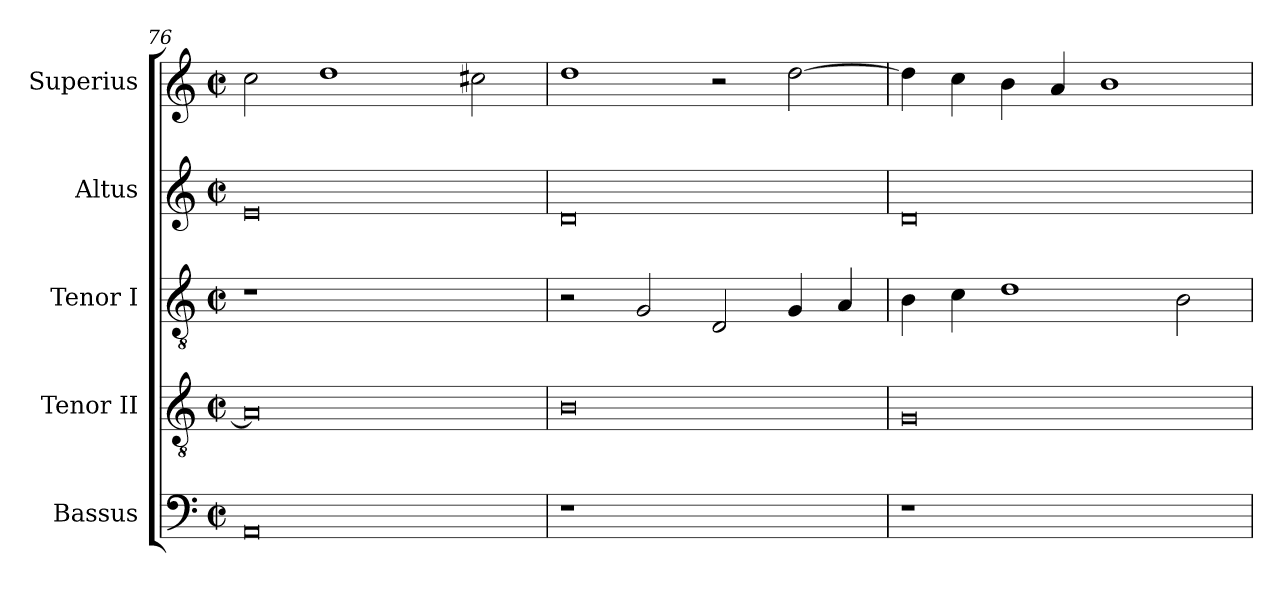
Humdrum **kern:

**kern	**kern	**kern	**kern	**kern
*part5	*part4	*part3	*part2	*part1
*staff5	*staff4	*staff3	*staff2	*staff1
*I"Bassus	*I"Tenor II	*I"Tenor I	*I"Altus	*I"Superius
*I'B.	*	*	*	*I'S.
!!LO:LB:g=z
*clefF4	*clefGv2	*clefGv2	*clefG2	*clefG2
*	*ITrd7c12	*ITrd7c12	*	*
*k[]	*k[]	*k[]	*k[]	*k[]
*C:	*C:	*C:	*C:	*C:
*M2/2	*M2/2	*M2/2	*M2/2	*M2/2
*met(c|)	*met(c|)	*met(c|)	*met(c|)	*met(c|)
=76	=76	=76	=76	=76
!	!	!LO:N:vis=1	!	!
0AAi	0AAi]	1r	0ei	2cci\
.	.	.	.	1ddi
.	.	1ryy	.	.
.	.	.	.	2cc#Xi\
=77	=77	=77	=77	=77
!LO:N:vis=1	!	!	!	!
1r	0BBi	2r	0di	1ddi
.	.	2GGi/	.	.
1ryy	.	2DDi/	.	2r
.	.	4GGi/	.	[>2ddi\
.	.	4AAi/	.	.
=78	=78	=78	=78	=78
!LO:N:vis=1	!	!	!	!
1r	0GGi	4BBi\	0di	4ddi\]
.	.	4Ci\	.	4cci\
.	.	1Di	.	4bi\
.	.	.	.	4ai/
1ryy	.	.	.	1bi
.	.	2BBi\	.	.
=	=	=	=	=
*-	*-	*-	*-	*-
